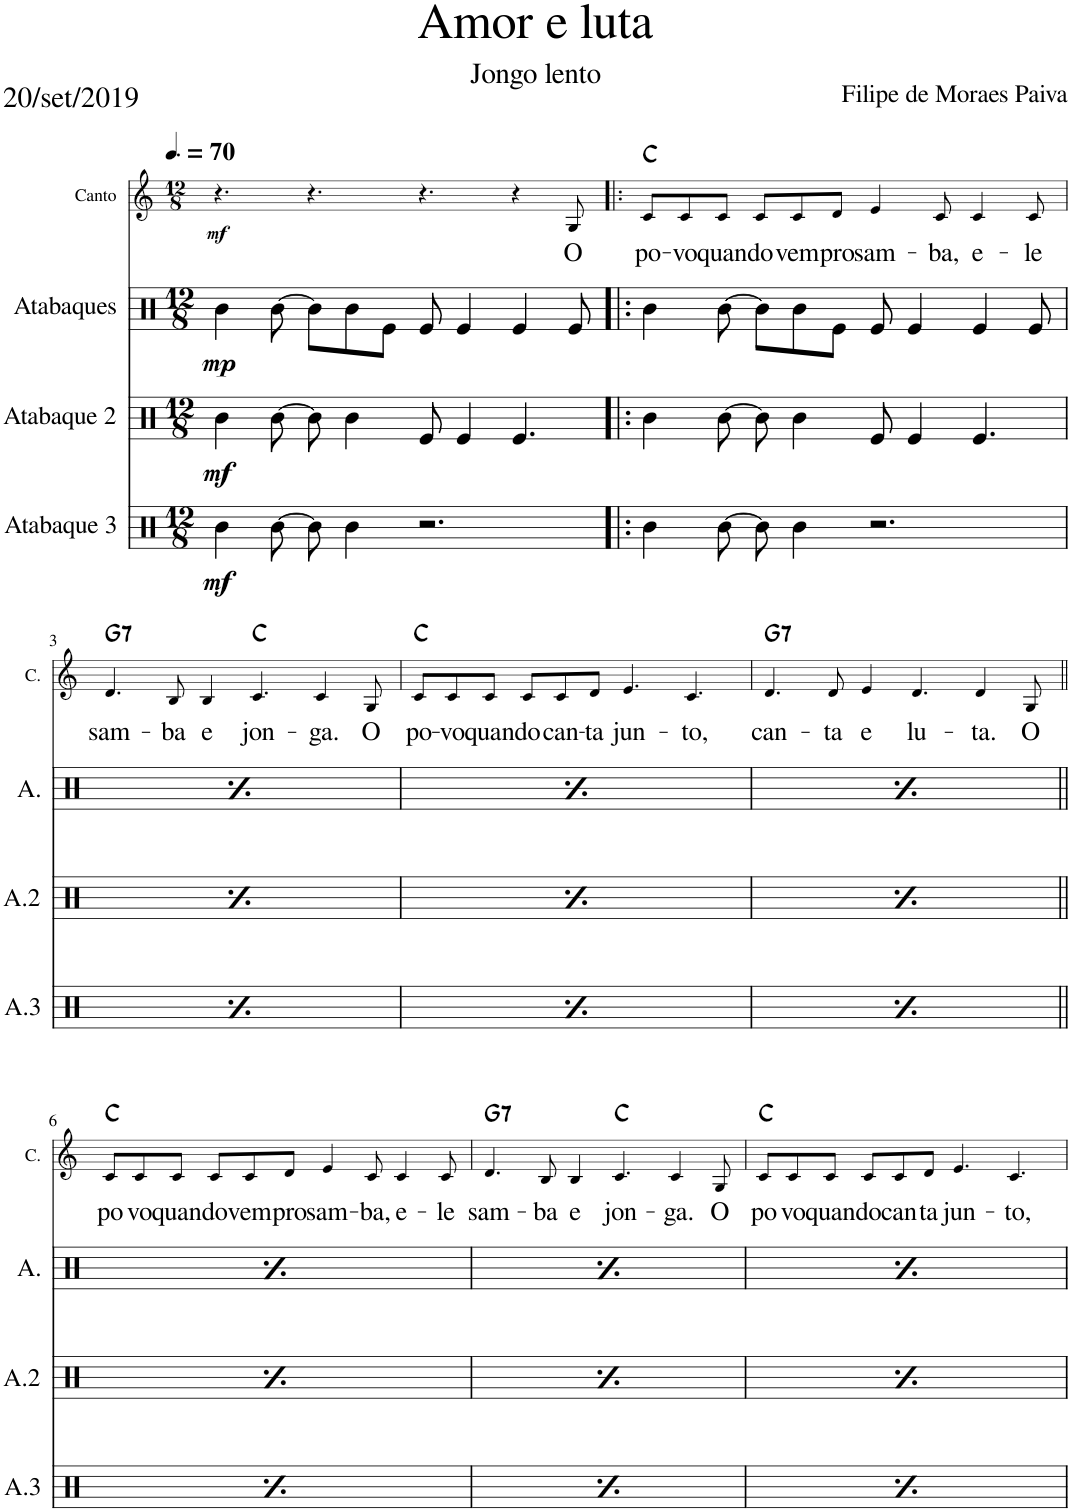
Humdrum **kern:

**kern	**dynam	**kern	**dynam	**kern	**dynam	**kern	**text	**dynam	**harte
*part4	*part4	*part3	*part3	*part2	*part2	*part1	*part1	*part1	*part1
*staff4	*staff4	*staff3	*staff3	*staff2	*staff2	*staff1	*staff1	*staff1	*
*I"Atabaque 3	*	*I"Atabaque 2	*	*I"Atabaques	*	*I"Canto	*	*	*
*I'A.3	*	*I'A.2	*	*I'A.	*	*I'C.	*	*	*
*	*	*	*	*	*	*stria5	*	*	*
*clefX	*	*clefX	*	*clefX	*	*clefG2	*	*	*
*k[]	*	*k[]	*	*k[]	*	*k[]	*	*	*
*M12/8	*	*M12/8	*	*M12/8	*	*M12/8	*	*	*
*MM105	*	*MM105	*	*MM105	*	*MM105	*	*	*
=1	=1	=1	=1	=1	=1	=1	=1	=1	=1
!	!LO:DY:b	!	!LO:DY:b	!	!LO:DY:b	!	!	!LO:DY:b	!
4R\	mf	4R\	mf	4R\	mp	4.r	.	mf	.
[8R\	.	[8R\	.	[8R\	.	.	.	.	.
8R\]	.	8R\]	.	8R\L]	.	4.r	.	.	.
4R\	.	4R\	.	8R\	.	.	.	.	.
.	.	.	.	8Re\J	.	.	.	.	.
2.r	.	8Re/	.	8Re/	.	4.r	.	.	.
.	.	4Re/	.	4Re/	.	.	.	.	.
.	.	4.Re/	.	4Re/	.	4r	.	.	.
!	!	!	!	!	!	!	!LO:LY:b	!	!
.	.	.	.	8Re/	.	8G/	O	.	.
=2!|:	=2!|:	=2!|:	=2!|:	=2!|:	=2!|:	=2!|:	=2!|:	=2!|:	=2!|:
!	!	!	!	!	!	!	!LO:LY:b	!	!
4R\	.	4R\	.	4R\	.	8c/L	po-	.	C:maj
!	!	!	!	!	!	!	!LO:LY:b	!	!
.	.	.	.	.	.	8c/	-vo	.	.
!	!	!	!	!	!	!	!LO:LY:b	!	!
[8R\	.	[8R\	.	[8R\	.	8c/J	quan-	.	.
!	!	!	!	!	!	!	!LO:LY:b	!	!
8R\]	.	8R\]	.	8R\L]	.	8c/L	-do	.	.
!	!	!	!	!	!	!	!LO:LY:b	!	!
4R\	.	4R\	.	8R\	.	8c/	vem	.	.
!	!	!	!	!	!	!	!LO:LY:b	!	!
.	.	.	.	8Re\J	.	8d/J	pro	.	.
!	!	!	!	!	!	!	!LO:LY:b	!	!
2.r	.	8Re/	.	8Re/	.	4e/	sam-	.	.
.	.	4Re/	.	4Re/	.	.	.	.	.
!	!	!	!	!	!	!	!LO:LY:b	!	!
.	.	.	.	.	.	8c/	-ba,	.	.
!	!	!	!	!	!	!	!LO:LY:b	!	!
.	.	4.Re/	.	4Re/	.	4c/	e-	.	.
!	!	!	!	!	!	!	!LO:LY:b	!	!
.	.	.	.	8Re/	.	8c/	-le	.	.
!!LO:LB:g=z
=3	=3	=3	=3	=3	=3	=3	=3	=3	=3
!	!	!	!	!	!	!	!LO:LY:b	!	!LO:H:kt=7
4R\	.	4R\	.	4R\	.	4.d/	sam-	.	G:7
[8R\	.	[8R\	.	[8R\	.	.	.	.	.
!	!	!	!	!	!	!	!LO:LY:b	!	!
8R\]	.	8R\]	.	8R\L]	.	8B/	-ba	.	.
!	!	!	!	!	!	!	!LO:LY:b	!	!
4R\	.	4R\	.	8R\	.	4B/	e	.	.
.	.	.	.	8Re\J	.	.	.	.	.
!	!	!	!	!	!	!	!LO:LY:b	!	!
2.r	.	8Re/	.	8Re/	.	4.c/	jon-	.	C:maj
.	.	4Re/	.	4Re/	.	.	.	.	.
!	!	!	!	!	!	!	!LO:LY:b	!	!
.	.	4.Re/	.	4Re/	.	4c/	-ga.	.	.
!	!	!	!	!	!	!	!LO:LY:b	!	!
.	.	.	.	8Re/	.	8G/	O	.	.
=4	=4	=4	=4	=4	=4	=4	=4	=4	=4
!	!	!	!	!	!	!	!LO:LY:b	!	!
4R\	.	4R\	.	4R\	.	8c/L	po-	.	C:maj
!	!	!	!	!	!	!	!LO:LY:b	!	!
.	.	.	.	.	.	8c/	-vo	.	.
!	!	!	!	!	!	!	!LO:LY:b	!	!
[8R\	.	[8R\	.	[8R\	.	8c/J	quan-	.	.
!	!	!	!	!	!	!	!LO:LY:b	!	!
8R\]	.	8R\]	.	8R\L]	.	8c/L	-do	.	.
!	!	!	!	!	!	!	!LO:LY:b	!	!
4R\	.	4R\	.	8R\	.	8c/	can-	.	.
!	!	!	!	!	!	!	!LO:LY:b	!	!
.	.	.	.	8Re\J	.	8d/J	-ta	.	.
!	!	!	!	!	!	!	!LO:LY:b	!	!
2.r	.	8Re/	.	8Re/	.	4.e/	jun-	.	.
.	.	4Re/	.	4Re/	.	.	.	.	.
!	!	!	!	!	!	!	!LO:LY:b	!	!
.	.	4.Re/	.	4Re/	.	4.c/	to,	.	.
.	.	.	.	8Re/	.	.	.	.	.
=5	=5	=5	=5	=5	=5	=5	=5	=5	=5
!	!	!	!	!	!	!	!LO:LY:b	!	!LO:H:kt=7
4R\	.	4R\	.	4R\	.	4.d/	can-	.	G:7
[8R\	.	[8R\	.	[8R\	.	.	.	.	.
!	!	!	!	!	!	!	!LO:LY:b	!	!
8R\]	.	8R\]	.	8R\L]	.	8d/	-ta	.	.
!	!	!	!	!	!	!	!LO:LY:b	!	!
4R\	.	4R\	.	8R\	.	4e/	e	.	.
.	.	.	.	8Re\J	.	.	.	.	.
!	!	!	!	!	!	!	!LO:LY:b	!	!
2.r	.	8Re/	.	8Re/	.	4.d/	lu-	.	.
.	.	4Re/	.	4Re/	.	.	.	.	.
!	!	!	!	!	!	!	!LO:LY:b	!	!
.	.	4.Re/	.	4Re/	.	4d/	-ta.	.	.
!	!	!	!	!	!	!	!LO:LY:b	!	!
.	.	.	.	8Re/	.	8G/	O	.	.
!!LO:LB:g=z
=6||	=6||	=6||	=6||	=6||	=6||	=6||	=6||	=6||	=6||
!	!	!	!	!	!	!	!LO:LY:b	!	!
4R\	.	4R\	.	4R\	.	8c/L	po-	.	C:maj
!	!	!	!	!	!	!	!LO:LY:b	!	!
.	.	.	.	.	.	8c/	-vo	.	.
!	!	!	!	!	!	!	!LO:LY:b	!	!
[8R\	.	[8R\	.	[8R\	.	8c/J	quan-	.	.
!	!	!	!	!	!	!	!LO:LY:b	!	!
8R\]	.	8R\]	.	8R\L]	.	8c/L	-do	.	.
!	!	!	!	!	!	!	!LO:LY:b	!	!
4R\	.	4R\	.	8R\	.	8c/	vem	.	.
!	!	!	!	!	!	!	!LO:LY:b	!	!
.	.	.	.	8Re\J	.	8d/J	pro	.	.
!	!	!	!	!	!	!	!LO:LY:b	!	!
2.r	.	8Re/	.	8Re/	.	4e/	sam-	.	.
.	.	4Re/	.	4Re/	.	.	.	.	.
!	!	!	!	!	!	!	!LO:LY:b	!	!
.	.	.	.	.	.	8c/	-ba,	.	.
!	!	!	!	!	!	!	!LO:LY:b	!	!
.	.	4.Re/	.	4Re/	.	4c/	e-	.	.
!	!	!	!	!	!	!	!LO:LY:b	!	!
.	.	.	.	8Re/	.	8c/	-le	.	.
=7	=7	=7	=7	=7	=7	=7	=7	=7	=7
!	!	!	!	!	!	!	!LO:LY:b	!	!LO:H:kt=7
4R\	.	4R\	.	4R\	.	4.d/	sam-	.	G:7
[8R\	.	[8R\	.	[8R\	.	.	.	.	.
!	!	!	!	!	!	!	!LO:LY:b	!	!
8R\]	.	8R\]	.	8R\L]	.	8B/	-ba	.	.
!	!	!	!	!	!	!	!LO:LY:b	!	!
4R\	.	4R\	.	8R\	.	4B/	e	.	.
.	.	.	.	8Re\J	.	.	.	.	.
!	!	!	!	!	!	!	!LO:LY:b	!	!
2.r	.	8Re/	.	8Re/	.	4.c/	jon-	.	C:maj
.	.	4Re/	.	4Re/	.	.	.	.	.
!	!	!	!	!	!	!	!LO:LY:b	!	!
.	.	4.Re/	.	4Re/	.	4c/	-ga.	.	.
!	!	!	!	!	!	!	!LO:LY:b	!	!
.	.	.	.	8Re/	.	8G/	O	.	.
=8	=8	=8	=8	=8	=8	=8	=8	=8	=8
!	!	!	!	!	!	!	!LO:LY:b	!	!
4R\	.	4R\	.	4R\	.	8c/L	po-	.	C:maj
!	!	!	!	!	!	!	!LO:LY:b	!	!
.	.	.	.	.	.	8c/	-vo	.	.
!	!	!	!	!	!	!	!LO:LY:b	!	!
[8R\	.	[8R\	.	[8R\	.	8c/J	quan-	.	.
!	!	!	!	!	!	!	!LO:LY:b	!	!
8R\]	.	8R\]	.	8R\L]	.	8c/L	-do	.	.
!	!	!	!	!	!	!	!LO:LY:b	!	!
4R\	.	4R\	.	8R\	.	8c/	can-	.	.
!	!	!	!	!	!	!	!LO:LY:b	!	!
.	.	.	.	8Re\J	.	8d/J	-ta	.	.
!	!	!	!	!	!	!	!LO:LY:b	!	!
2.r	.	8Re/	.	8Re/	.	4.e/	jun-	.	.
.	.	4Re/	.	4Re/	.	.	.	.	.
!	!	!	!	!	!	!	!LO:LY:b	!	!
.	.	4.Re/	.	4Re/	.	4.c/	to,	.	.
.	.	.	.	8Re/	.	.	.	.	.
=	=	=	=	=	=	=	=	=	=
*-	*-	*-	*-	*-	*-	*-	*-	*-	*-
